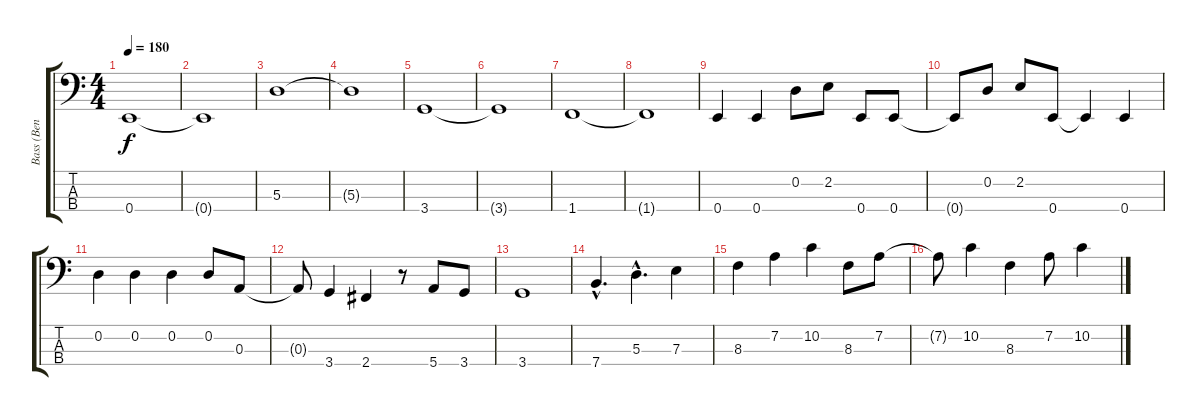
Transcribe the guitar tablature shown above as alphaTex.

\track ("Bass (Ben Keney)" "Bass (Ben ") {instrument electricbassfinger}
\staff {score tabs}
\tuning (G2 D2 A1 E1) {hide}
\ts (4 4)
\tempo 180
\clef f4
\ks c
0.4.1{dy f} |
0.4{t}.1 |
5.3.1 |
5.3{t}.1 |
3.4.1 |
3.4{t}.1 |
1.4.1 |
1.4{t}.1 |
0.4.4 0.4.4 0.2.8 2.2.8 0.4.8 0.4.8 |
0.4{t}.8 0.2.8 2.2.8 0.4.8 0.4{t}.4 0.4.4 |
0.2.4 0.2.4 0.2.4 0.2.8 0.3.8 |
0.3{t}.8 3.4.4 2.4.4 r.8 5.4.8 3.4.8 |
3.4.1 |
7.4{hac}.4{d} 5.3{hac}.4{d} 7.3.4 |
8.3.4 7.2.4 10.2.4 8.3.8 7.2.8 |
7.2{t}.8 10.2.4 8.3.4 7.2.8 10.2.4
